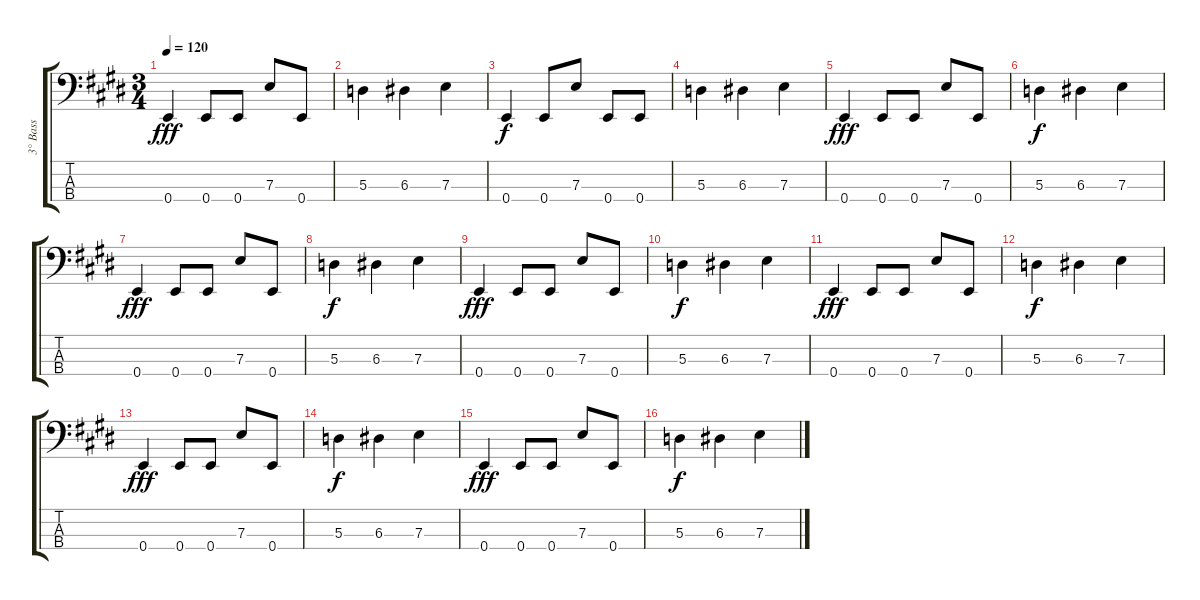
\track ("3° Bass" "3° Bass") {instrument electricbasspick}
\staff {score tabs}
\tuning (G2 D2 A1 E1) {hide}
\ts (3 4)
\tempo 120
\clef f4
\ks e
0.4.4{dy fff} 0.4.8 0.4.8 7.3.8 0.4.8 |
5.3.4 6.3.4 7.3.4 |
0.4.4{dy f} 0.4.8 7.3.8 0.4.8 0.4.8 |
5.3.4 6.3.4 7.3.4 |
0.4.4{dy fff} 0.4.8 0.4.8 7.3.8 0.4.8 |
5.3.4{dy f} 6.3.4 7.3.4 |
0.4.4{dy fff} 0.4.8 0.4.8 7.3.8 0.4.8 |
5.3.4{dy f} 6.3.4 7.3.4 |
0.4.4{dy fff} 0.4.8 0.4.8 7.3.8 0.4.8 |
5.3.4{dy f} 6.3.4 7.3.4 |
0.4.4{dy fff} 0.4.8 0.4.8 7.3.8 0.4.8 |
5.3.4{dy f} 6.3.4 7.3.4 |
0.4.4{dy fff} 0.4.8 0.4.8 7.3.8 0.4.8 |
5.3.4{dy f} 6.3.4 7.3.4 |
0.4.4{dy fff} 0.4.8 0.4.8 7.3.8 0.4.8 |
5.3.4{dy f} 6.3.4 7.3.4
